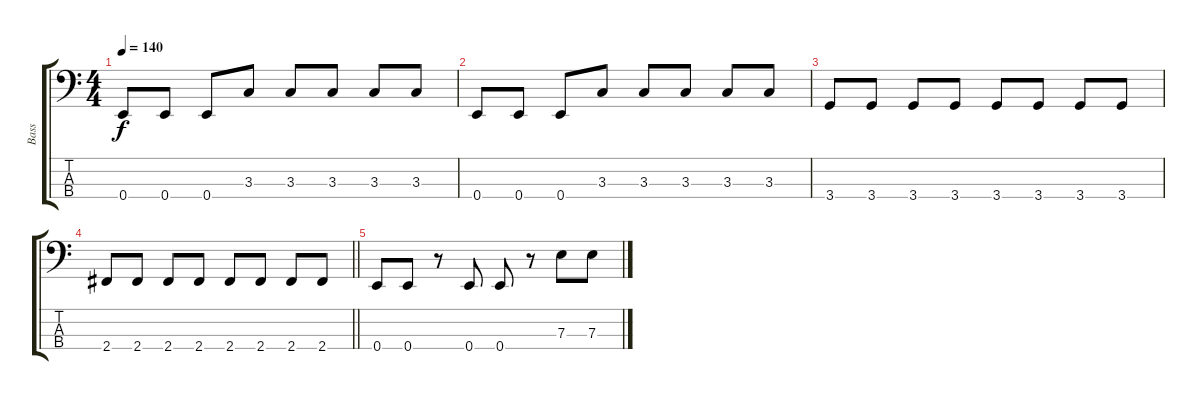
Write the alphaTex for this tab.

\track ("Bass" "Bass") {instrument electricbassfinger}
\staff {score tabs}
\tuning (G2 D2 A1 E1) {hide}
\ts (4 4)
\tempo 140
\clef f4
\ks c
0.4.8{dy f} 0.4.8 0.4.8 3.3.8 3.3.8 3.3.8 3.3.8 3.3.8 |
0.4.8 0.4.8 0.4.8 3.3.8 3.3.8 3.3.8 3.3.8 3.3.8 |
3.4.8 3.4.8 3.4.8 3.4.8 3.4.8 3.4.8 3.4.8 3.4.8 |
\barLineRight lightlight
2.4.8 2.4.8 2.4.8 2.4.8 2.4.8 2.4.8 2.4.8 2.4.8 |
0.4.8 0.4.8 r.8 0.4.8 0.4.8 r.8 7.3.8 7.3.8
